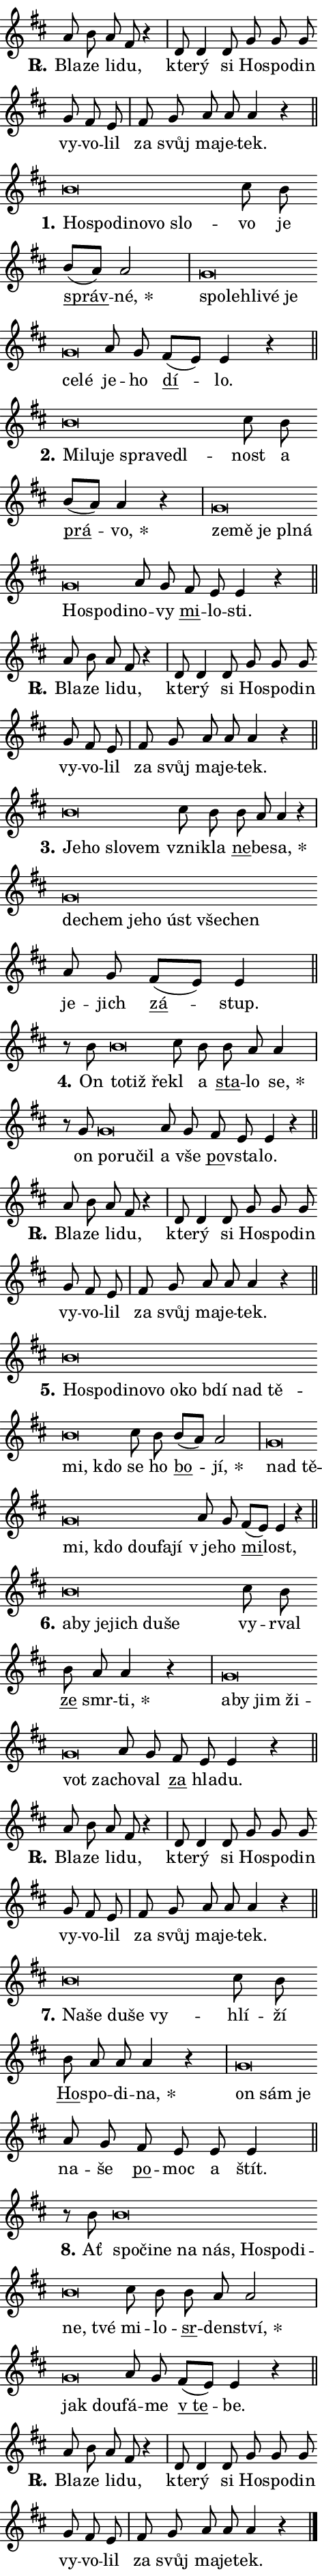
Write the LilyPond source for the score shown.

\version "2.24.0"
\header { tagline = "" }
\paper {
  indent = 0\cm
  top-margin = 0\cm
  right-margin = 0.13\cm % to fit lyric hyphens
  bottom-margin = 0\cm
  left-margin = 0\cm
  paper-width = 8\cm
  page-breaking = #ly:one-page-breaking
  system-system-spacing.basic-distance = #11
  score-system-spacing.basic-distance = #11
  ragged-last = ##f
}


%% Author: Thomas Morley
%% https://lists.gnu.org/archive/html/lilypond-user/2020-05/msg00002.html
#(define (line-position grob)
"Returns position of @var[grob} in current system:
   @code{'start}, if at first time-step
   @code{'end}, if at last time-step
   @code{'middle} otherwise
"
  (let* ((col (ly:item-get-column grob))
         (ln (ly:grob-object col 'left-neighbor))
         (rn (ly:grob-object col 'right-neighbor))
         (col-to-check-left (if (ly:grob? ln) ln col))
         (col-to-check-right (if (ly:grob? rn) rn col))
         (break-dir-left
           (and
             (ly:grob-property col-to-check-left 'non-musical #f)
             (ly:item-break-dir col-to-check-left)))
         (break-dir-right
           (and
             (ly:grob-property col-to-check-right 'non-musical #f)
             (ly:item-break-dir col-to-check-right))))
        (cond ((eqv? 1 break-dir-left) 'start)
              ((eqv? -1 break-dir-right) 'end)
              (else 'middle))))

#(define (tranparent-at-line-position vctor)
  (lambda (grob)
  "Relying on @code{line-position} select the relevant enry from @var{vctor}.
Used to determine transparency,"
    (case (line-position grob)
      ((end) (not (vector-ref vctor 0)))
      ((middle) (not (vector-ref vctor 1)))
      ((start) (not (vector-ref vctor 2))))))

noteHeadBreakVisibility =
#(define-music-function (break-visibility)(vector?)
"Makes @code{NoteHead}s transparent relying on @var{break-visibility}"
#{
  \override NoteHead.transparent =
    #(tranparent-at-line-position break-visibility)
#})

#(define delete-ledgers-for-transparent-note-heads
  (lambda (grob)
    "Reads whether a @code{NoteHead} is transparent.
If so this @code{NoteHead} is removed from @code{'note-heads} from
@var{grob}, which is supposed to be @code{LedgerLineSpanner}.
As a result ledgers are not printed for this @code{NoteHead}"
    (let* ((nhds-array (ly:grob-object grob 'note-heads))
           (nhds-list
             (if (ly:grob-array? nhds-array)
                 (ly:grob-array->list nhds-array)
                 '()))
           ;; Relies on the transparent-property being done before
           ;; Staff.LedgerLineSpanner.after-line-breaking is executed.
           ;; This is fragile ...
           (to-keep
             (remove
               (lambda (nhd)
                 (ly:grob-property nhd 'transparent #f))
               nhds-list)))
      ;; TODO find a better method to iterate over grob-arrays, similiar
      ;; to filter/remove etc for lists
      ;; For now rebuilt from scratch
      (set! (ly:grob-object grob 'note-heads)  '())
      (for-each
        (lambda (nhd)
          (ly:pointer-group-interface::add-grob grob 'note-heads nhd))
        to-keep))))

squashNotes = {
  \override NoteHead.X-extent = #'(-0.2 . 0.2)
  \override NoteHead.Y-extent = #'(-0.75 . 0)
  \override NoteHead.stencil =
    #(lambda (grob)
       (let ((pos (ly:grob-property grob 'staff-position)))
         (begin
           (if (< pos -7) (display "ERROR: Lower brevis then expected\n") (display ""))
           (if (<= pos -6) ly:text-interface::print ly:note-head::print))))
}
unSquashNotes = {
  \revert NoteHead.X-extent
  \revert NoteHead.Y-extent
  \revert NoteHead.stencil
}

hideNotes = \noteHeadBreakVisibility #begin-of-line-visible
unHideNotes = \noteHeadBreakVisibility #all-visible

% work-around for resetting accidentals
% https://lilypond.org/doc/v2.23/Documentation/notation/displaying-rhythms#unmetered-music
cadenzaMeasure = {
  \cadenzaOff
  \partial 1024 s1024
  \cadenzaOn
}

#(define-markup-command (accent layout props text) (markup?)
  "Underline accented syllable"
  (interpret-markup layout props
    #{\markup \override #'(offset . 4.3) \underline { #text }#}))

responsum = \markup \concat {
  "R" \hspace #-1.05 \path #0.1 #'((moveto 0 0.07) (lineto 0.9 0.8)) \hspace #0.05 "."
}

spaceSize = #0.6828661417322834 % exact space size for TeX Gyre Schola

\layout {
  \context {
    \Staff
    \remove "Time_signature_engraver"
    \override LedgerLineSpanner.after-line-breaking = #delete-ledgers-for-transparent-note-heads
  }
  \context {
    \Lyrics {
      \override LyricSpace.minimum-distance = \spaceSize
      \override LyricText.font-name = #"TeX Gyre Schola"
      \override LyricText.font-size = 1
      \override StanzaNumber.font-name = #"TeX Gyre Schola Bold"
      \override StanzaNumber.font-size = 1
    }
  }
  \context {
    \Score 
    \override NoteHead.text =
      #(lambda (grob) 
        (let ((pos (ly:grob-property grob 'staff-position)))
          #{\markup {
            \combine
              \halign #-0.55 \raise #(if (= pos -6) 0 0.5) \override #'(thickness . 2) \draw-line #'(3.2 . 0)
              \musicglyph "noteheads.sM1"
          }#}))
  }
}

% magnetic-lyrics.ily
%
%   written by
%     Jean Abou Samra <jean@abou-samra.fr>
%     Werner Lemberg <wl@gnu.org>
%
%   adapted by
%     Jiri Hon <jiri.hon@gmail.com>
%
% Version 2022-Apr-15

% https://www.mail-archive.com/lilypond-user@gnu.org/msg149350.html

#(define (Left_hyphen_pointer_engraver context)
   "Collect syllable-hyphen-syllable occurrences in lyrics and store
them in properties.  This engraver only looks to the left.  For
example, if the lyrics input is @code{foo -- bar}, it does the
following.

@itemize @bullet
@item
Set the @code{text} property of the @code{LyricHyphen} grob between
@q{foo} and @q{bar} to @code{foo}.

@item
Set the @code{left-hyphen} property of the @code{LyricText} grob with
text @q{foo} to the @code{LyricHyphen} grob between @q{foo} and
@q{bar}.
@end itemize

Use this auxiliary engraver in combination with the
@code{lyric-@/text::@/apply-@/magnetic-@/offset!} hook."
   (let ((hyphen #f)
         (text #f))
     (make-engraver
      (acknowledgers
       ((lyric-syllable-interface engraver grob source-engraver)
        (set! text grob)))
      (end-acknowledgers
       ((lyric-hyphen-interface engraver grob source-engraver)
        ;(when (not (grob::has-interface grob 'lyric-space-interface))
          (set! hyphen grob)));)
      ((stop-translation-timestep engraver)
       (when (and text hyphen)
         (ly:grob-set-object! text 'left-hyphen hyphen))
       (set! text #f)
       (set! hyphen #f)))))

#(define (lyric-text::apply-magnetic-offset! grob)
   "If the space between two syllables is less than the value in
property @code{LyricText@/.details@/.squash-threshold}, move the right
syllable to the left so that it gets concatenated with the left
syllable.

Use this function as a hook for
@code{LyricText@/.after-@/line-@/breaking} if the
@code{Left_@/hyphen_@/pointer_@/engraver} is active."
   (let ((hyphen (ly:grob-object grob 'left-hyphen #f)))
     (when hyphen
       (let ((left-text (ly:spanner-bound hyphen LEFT)))
         (when (grob::has-interface left-text 'lyric-syllable-interface)
           (let* ((common (ly:grob-common-refpoint grob left-text X))
                  (this-x-ext (ly:grob-extent grob common X))
                  (left-x-ext
                   (begin
                     ;; Trigger magnetism for left-text.
                     (ly:grob-property left-text 'after-line-breaking)
                     (ly:grob-extent left-text common X)))
                  ;; `delta` is the gap width between two syllables.
                  (delta (- (interval-start this-x-ext)
                            (interval-end left-x-ext)))
                  (details (ly:grob-property grob 'details))
                  (threshold (assoc-get 'squash-threshold details 0.2)))
             (when (< delta threshold)
               (let* (;; We have to manipulate the input text so that
                      ;; ligatures crossing syllable boundaries are not
                      ;; disabled.  For languages based on the Latin
                      ;; script this is essentially a beautification.
                      ;; However, for non-Western scripts it can be a
                      ;; necessity.
                      (lt (ly:grob-property left-text 'text))
                      (rt (ly:grob-property grob 'text))
                      (is-space (grob::has-interface hyphen 'lyric-space-interface))
                      (space (if is-space " " ""))
                      (extra-delta (if is-space spaceSize 0))
                      ;; Append new syllable.
                      (ltrt-space (if (and (string? lt) (string? rt))
                                (string-append lt space rt)
                                (make-concat-markup (list lt space rt))))
                      ;; Right-align `ltrt` to the right side.
                      (ltrt-space-markup (grob-interpret-markup
                               grob
                               (make-translate-markup
                                (cons (interval-length this-x-ext) 0)
                                (make-right-align-markup ltrt-space)))))
                 (begin
                   ;; Don't print `left-text`.
                   (ly:grob-set-property! left-text 'stencil #f)
                   ;; Set text and stencil (which holds all collected
                   ;; syllables so far) and shift it to the left.
                   (ly:grob-set-property! grob 'text ltrt-space)
                   (ly:grob-set-property! grob 'stencil ltrt-space-markup)
                   (ly:grob-translate-axis! grob (- (- delta extra-delta)) X))))))))))


#(define (lyric-hyphen::displace-bounds-first grob)
   ;; Make very sure this callback isn't triggered too early.
   (let ((left (ly:spanner-bound grob LEFT))
         (right (ly:spanner-bound grob RIGHT)))
     (ly:grob-property left 'after-line-breaking)
     (ly:grob-property right 'after-line-breaking)
     (ly:lyric-hyphen::print grob)))

squashThreshold = #0.4

\layout {
  \context {
    \Lyrics
    \consists #Left_hyphen_pointer_engraver
    \override LyricText.after-line-breaking =
      #lyric-text::apply-magnetic-offset!
    \override LyricHyphen.stencil = #lyric-hyphen::displace-bounds-first
    \override LyricText.details.squash-threshold = \squashThreshold
    \override LyricHyphen.minimum-distance = 0
    \override LyricHyphen.minimum-length = \squashThreshold
  }
}

squashText = \override LyricText.details.squash-threshold = 9999
unSquashText = \override LyricText.details.squash-threshold = \squashThreshold

leftText = \override LyricText.self-alignment-X = #LEFT
unLeftText = \revert LyricText.self-alignment-X

starOffset = #(lambda (grob) 
                (let ((x_offset (ly:self-alignment-interface::aligned-on-x-parent grob)))
                  (if (= x_offset 0) 0 (+ x_offset 1.2))))

star = #(define-music-function (syllable)(string?)
"Append star separator at the end of a syllable"
#{
  \once \override LyricText.X-offset = #starOffset
  \lyricmode { \markup {
    #syllable
    \override #'((font-name . "TeX Gyre Schola Bold")) \hspace #0.2 \lower #0.65 \larger "*"
  } }
#})

starAccent = #(define-music-function (syllable)(string?)
"Append star separator at the end of a syllable and make accent"
#{
  \once \override LyricText.X-offset = #starOffset
  \lyricmode { \markup {
    \accent #syllable
    \override #'((font-name . "TeX Gyre Schola Bold")) \hspace #0.2 \lower #0.65 \larger "*"
  } }
#})

breath = #(define-music-function (syllable)(string?)
"Append breathing indicator at the end of a syllable"
#{
  \lyricmode { \markup { #syllable "+" } }
#})

optionalBreath = #(define-music-function (syllable)(string?)
"Append optional breathing indicator at the end of a syllable"
#{
  \lyricmode { \markup { #syllable "(+)" } }
#})


\score {
    <<
        \new Voice = "melody" { \cadenzaOn \key d \major \relative { a'8 b a fis r4 \cadenzaMeasure \bar "|" d8 d4 d8 \bar "" g g g \bar "" g fis e \cadenzaMeasure \bar "|" fis g a a a4 r \cadenzaMeasure \bar "||" \break } }
        \new Lyrics \lyricsto "melody" { \lyricmode { \set stanza = \responsum
Bla -- ze li -- du, kte -- rý si Ho -- spo -- din vy -- vo -- lil za svůj ma -- je -- tek. } }
    >>
    \layout {}
}

\score {
    <<
        \new Voice = "melody" { \cadenzaOn \key d \major \relative { \squashNotes b'\breve*1/16 \hideNotes \breve*1/16 \bar "" \breve*1/16 \bar "" \breve*1/16 \bar "" \breve*1/16 \breve*1/16 \bar "" \unHideNotes \unSquashNotes cis8 b \bar "" b[( a)] a2 \cadenzaMeasure \bar "|" \squashNotes g\breve*1/16 \hideNotes \breve*1/16 \bar "" \breve*1/16 \bar "" \breve*1/16 \bar "" \breve*1/16 \bar "" \breve*1/16 \breve*1/16 \bar "" \unHideNotes \unSquashNotes a8 g \bar "" fis[( e)] e4 r \cadenzaMeasure \bar "||" \break } }
        \new Lyrics \lyricsto "melody" { \lyricmode { \set stanza = "1."
\leftText Ho -- \squashText spo -- di -- no -- vo slo -- \unLeftText \unSquashText vo je \markup \accent správ -- \star né, \leftText spo -- \squashText leh -- li -- vé je ce -- lé \unLeftText \unSquashText je -- ho \markup \accent dí -- lo. } }
    >>
    \layout {}
}

\score {
    <<
        \new Voice = "melody" { \cadenzaOn \key d \major \relative { \squashNotes b'\breve*1/16 \hideNotes \breve*1/16 \bar "" \breve*1/16 \bar "" \breve*1/16 \bar "" \breve*1/16 \breve*1/16 \bar "" \unHideNotes \unSquashNotes cis8 b \bar "" b[( a)] a4 r \cadenzaMeasure \bar "|" \squashNotes g\breve*1/16 \hideNotes \breve*1/16 \bar "" \breve*1/16 \bar "" \breve*1/16 \bar "" \breve*1/16 \bar "" \breve*1/16 \bar "" \breve*1/16 \breve*1/16 \bar "" \unHideNotes \unSquashNotes a8 g \bar "" fis e e4 r \cadenzaMeasure \bar "||" \break } }
        \new Lyrics \lyricsto "melody" { \lyricmode { \set stanza = "2."
\leftText Mi -- \squashText lu -- je spra -- ve -- dl -- \unLeftText \unSquashText nost a \markup \accent prá -- \star vo, \leftText ze -- \squashText mě je pl -- ná Ho -- spo -- di -- \unLeftText \unSquashText no -- vy \markup \accent mi -- lo -- sti. } }
    >>
    \layout {}
}

\score {
    <<
        \new Voice = "melody" { \cadenzaOn \key d \major \relative { a'8 b a fis r4 \cadenzaMeasure \bar "|" d8 d4 d8 \bar "" g g g \bar "" g fis e \cadenzaMeasure \bar "|" fis g a a a4 r \cadenzaMeasure \bar "||" \break } }
        \new Lyrics \lyricsto "melody" { \lyricmode { \set stanza = \responsum
Bla -- ze li -- du, kte -- rý si Ho -- spo -- din vy -- vo -- lil za svůj ma -- je -- tek. } }
    >>
    \layout {}
}

\score {
    <<
        \new Voice = "melody" { \cadenzaOn \key d \major \relative { \squashNotes b'\breve*1/16 \hideNotes \breve*1/16 \bar "" \breve*1/16 \breve*1/16 \bar "" \unHideNotes \unSquashNotes cis8 b \bar "" b a a4 r \cadenzaMeasure \bar "|" \squashNotes g\breve*1/16 \hideNotes \breve*1/16 \bar "" \breve*1/16 \bar "" \breve*1/16 \bar "" \breve*1/16 \bar "" \breve*1/16 \breve*1/16 \bar "" \unHideNotes \unSquashNotes a8 g \bar "" fis[( e)] e4 \cadenzaMeasure \bar "||" \break } }
        \new Lyrics \lyricsto "melody" { \lyricmode { \set stanza = "3."
\leftText Je -- \squashText ho slo -- vem \unLeftText \unSquashText vzni -- kla \markup \accent ne -- be -- \star sa, \leftText de -- \squashText chem je -- ho úst vše -- chen \unLeftText \unSquashText je -- jich \markup \accent zá -- stup. } }
    >>
    \layout {}
}

\score {
    <<
        \new Voice = "melody" { \cadenzaOn \key d \major \relative { r8 b'8 \squashNotes b\breve*1/16 \hideNotes \breve*1/16 \breve*1/16 \bar "" \unHideNotes \unSquashNotes cis8 b \bar "" b a a4 \cadenzaMeasure \bar "|" r8 g8 \squashNotes g\breve*1/16 \hideNotes \breve*1/16 \breve*1/16 \bar "" \unHideNotes \unSquashNotes a8 g \bar "" fis e e4 r \cadenzaMeasure \bar "||" \break } }
        \new Lyrics \lyricsto "melody" { \lyricmode { \set stanza = "4."
On \leftText to -- \squashText tiž ře -- \unLeftText \unSquashText kl a \markup \accent sta -- lo \star se, on \leftText po -- \squashText ru -- čil \unLeftText \unSquashText a vše \markup \accent po -- vsta -- lo. } }
    >>
    \layout {}
}

\score {
    <<
        \new Voice = "melody" { \cadenzaOn \key d \major \relative { a'8 b a fis r4 \cadenzaMeasure \bar "|" d8 d4 d8 \bar "" g g g \bar "" g fis e \cadenzaMeasure \bar "|" fis g a a a4 r \cadenzaMeasure \bar "||" \break } }
        \new Lyrics \lyricsto "melody" { \lyricmode { \set stanza = \responsum
Bla -- ze li -- du, kte -- rý si Ho -- spo -- din vy -- vo -- lil za svůj ma -- je -- tek. } }
    >>
    \layout {}
}

\score {
    <<
        \new Voice = "melody" { \cadenzaOn \key d \major \relative { \squashNotes b'\breve*1/16 \hideNotes \breve*1/16 \bar "" \breve*1/16 \bar "" \breve*1/16 \bar "" \breve*1/16 \bar "" \breve*1/16 \bar "" \breve*1/16 \bar "" \breve*1/16 \bar "" \breve*1/16 \bar "" \breve*1/16 \bar "" \breve*1/16 \breve*1/16 \bar "" \unHideNotes \unSquashNotes cis8 b \bar "" b[( a)] a2 \cadenzaMeasure \bar "|" \squashNotes g\breve*1/16 \hideNotes \breve*1/16 \bar "" \breve*1/16 \bar "" \breve*1/16 \bar "" \breve*1/16 \bar "" \breve*1/16 \breve*1/16 \bar "" \unHideNotes \unSquashNotes a8 g \bar "" fis[( e)] e4 r \cadenzaMeasure \bar "||" \break } }
        \new Lyrics \lyricsto "melody" { \lyricmode { \set stanza = "5."
\leftText Ho -- \squashText spo -- di -- no -- vo o -- ko bdí nad tě -- mi, kdo \unLeftText \unSquashText se ho \markup \accent bo -- \star jí, \leftText nad \squashText tě -- mi, kdo dou -- fa -- jí \unLeftText \unSquashText "v je" -- ho \markup \accent mi -- lost, } }
    >>
    \layout {}
}

\score {
    <<
        \new Voice = "melody" { \cadenzaOn \key d \major \relative { \squashNotes b'\breve*1/16 \hideNotes \breve*1/16 \bar "" \breve*1/16 \bar "" \breve*1/16 \bar "" \breve*1/16 \breve*1/16 \bar "" \unHideNotes \unSquashNotes cis8 b \bar "" b a a4 r \cadenzaMeasure \bar "|" \squashNotes g\breve*1/16 \hideNotes \breve*1/16 \bar "" \breve*1/16 \bar "" \breve*1/16 \bar "" \breve*1/16 \breve*1/16 \bar "" \unHideNotes \unSquashNotes a8 g \bar "" fis e e4 r \cadenzaMeasure \bar "||" \break } }
        \new Lyrics \lyricsto "melody" { \lyricmode { \set stanza = "6."
\leftText a -- \squashText by je -- jich du -- še \unLeftText \unSquashText vy -- rval \markup \accent ze smr -- \star ti, \leftText a -- \squashText by jim ži -- vot za -- \unLeftText \unSquashText cho -- val \markup \accent za hla -- du. } }
    >>
    \layout {}
}

\score {
    <<
        \new Voice = "melody" { \cadenzaOn \key d \major \relative { a'8 b a fis r4 \cadenzaMeasure \bar "|" d8 d4 d8 \bar "" g g g \bar "" g fis e \cadenzaMeasure \bar "|" fis g a a a4 r \cadenzaMeasure \bar "||" \break } }
        \new Lyrics \lyricsto "melody" { \lyricmode { \set stanza = \responsum
Bla -- ze li -- du, kte -- rý si Ho -- spo -- din vy -- vo -- lil za svůj ma -- je -- tek. } }
    >>
    \layout {}
}

\score {
    <<
        \new Voice = "melody" { \cadenzaOn \key d \major \relative { \squashNotes b'\breve*1/16 \hideNotes \breve*1/16 \bar "" \breve*1/16 \bar "" \breve*1/16 \breve*1/16 \bar "" \unHideNotes \unSquashNotes cis8 b \bar "" b a a a4 r \cadenzaMeasure \bar "|" \squashNotes g\breve*1/16 \hideNotes \breve*1/16 \breve*1/16 \bar "" \unHideNotes \unSquashNotes a8 g \bar "" fis e e e4 \cadenzaMeasure \bar "||" \break } }
        \new Lyrics \lyricsto "melody" { \lyricmode { \set stanza = "7."
\leftText Na -- \squashText še du -- še vy -- \unLeftText \unSquashText hlí -- ží \markup \accent Ho -- spo -- di -- \star na, \leftText on \squashText sám je \unLeftText \unSquashText na -- še \markup \accent po -- moc a štít. } }
    >>
    \layout {}
}

\score {
    <<
        \new Voice = "melody" { \cadenzaOn \key d \major \relative { r8 b'8 \squashNotes b\breve*1/16 \hideNotes \breve*1/16 \bar "" \breve*1/16 \bar "" \breve*1/16 \bar "" \breve*1/16 \bar "" \breve*1/16 \bar "" \breve*1/16 \bar "" \breve*1/16 \bar "" \breve*1/16 \breve*1/16 \bar "" \unHideNotes \unSquashNotes cis8 b \bar "" b a a2 \cadenzaMeasure \bar "|" \squashNotes g\breve*1/16 \hideNotes \breve*1/16 \bar "" \unHideNotes \unSquashNotes a8 g \bar "" fis[( e)] e4 r \cadenzaMeasure \bar "||" \break } }
        \new Lyrics \lyricsto "melody" { \lyricmode { \set stanza = "8."
Ať \leftText spo -- \squashText či -- ne na nás, Ho -- spo -- di -- ne, tvé \unLeftText \unSquashText mi -- lo -- \markup \accent sr -- den -- \star ství, \leftText jak \squashText dou -- \unLeftText \unSquashText fá -- me \markup \accent "v te" -- be. } }
    >>
    \layout {}
}

\score {
    <<
        \new Voice = "melody" { \cadenzaOn \key d \major \relative { a'8 b a fis r4 \cadenzaMeasure \bar "|" d8 d4 d8 \bar "" g g g \bar "" g fis e \cadenzaMeasure \bar "|" fis g a a a4 r \cadenzaMeasure \bar "||" \break } \bar "|." }
        \new Lyrics \lyricsto "melody" { \lyricmode { \set stanza = \responsum
Bla -- ze li -- du, kte -- rý si Ho -- spo -- din vy -- vo -- lil za svůj ma -- je -- tek. } }
    >>
    \layout {}
}
